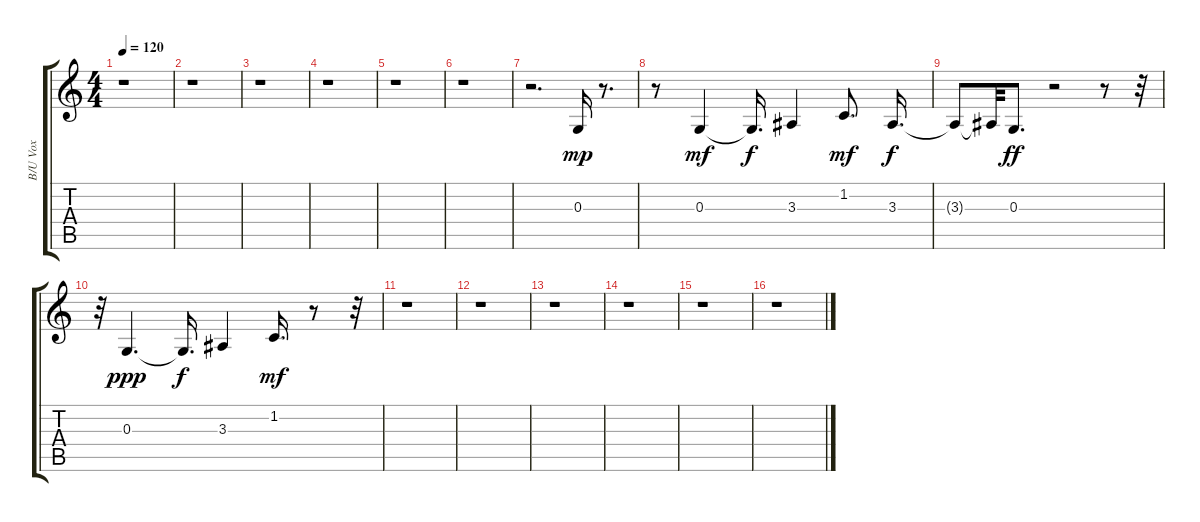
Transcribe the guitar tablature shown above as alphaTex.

\track ("B/U Vox" "B/U Vox") {instrument choiraahs}
\staff {score tabs}
\tuning (E4 B3 G3 D3 A2 E2) {hide}
\ts (4 4)
\tempo 120
\clef g2
\ks c
r.1{dy f} |
r.1 |
r.1 |
r.1 |
r.1 |
r.1 |
r.2{d} 0.3.16{dy mp} r.8{d} |
r.8 0.3.4{dy mf} 0.3{t}.16{d dy f} 3.3.4 1.2.8{d dy mf} 3.3.16{d dy f} |
3.3{t}.8 3.3{t}.32 0.3.8{d dy ff} r.2 r.8 r.32 |
r.32 0.3.4{d dy ppp} 0.3{t}.16{d dy f} 3.3.4 1.2.16{d dy mf} r.8 r.32 |
r.1 |
r.1 |
r.1 |
r.1 |
r.1 |
r.1
